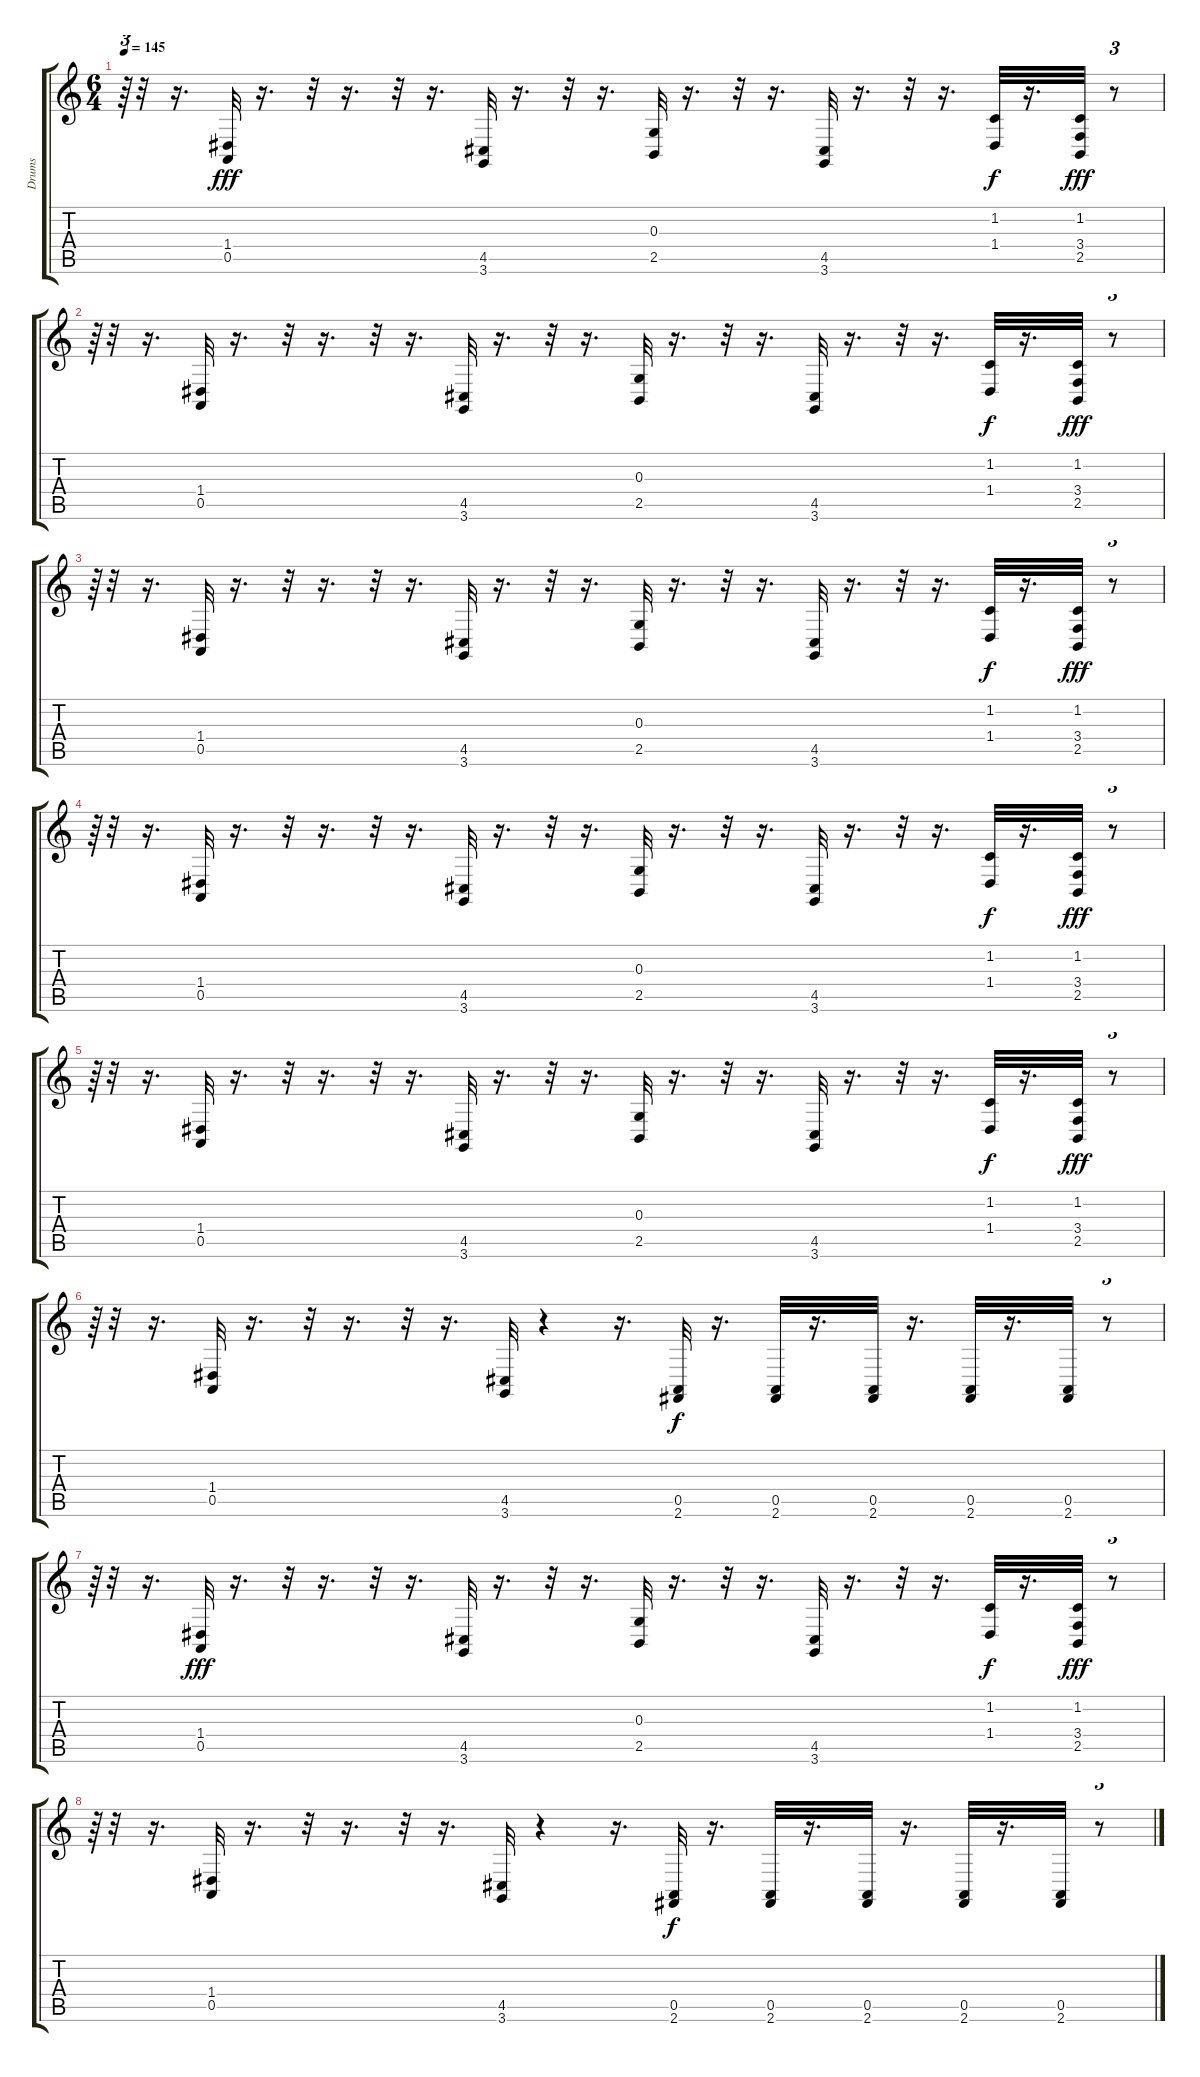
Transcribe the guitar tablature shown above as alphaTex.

\track ("Drums" "Drums") {instrument timpani}
\staff {score tabs}
\tuning (E4 B3 G3 D3 A2 E2) {hide}
\ts (6 4)
\tempo 145
\clef g2
\ks c
r.64{tu (3 2) dy fff} r.32{balance 8} r.16{d} (1.4 0.5).32{balance 12} r.16{d} r.32{balance 8} r.16{d} r.32{balance 4} r.16{d} (4.5 3.6).32{balance 8} r.16{d} r.32{balance 12} r.16{d} (0.3 2.5).32{balance 8} r.16{d} r.32{balance 4} r.16{d} (4.5 3.6).32{balance 8} r.16{d} r.32{balance 12} r.16{d} (1.2 1.4).32{dy f balance 8} r.16{d} (1.2 3.4 2.5).32{dy fff balance 4} r.8{tu (3 2)} |
r.64{tu (3 2)} r.32{balance 8} r.16{d} (1.4 0.5).32{balance 12} r.16{d} r.32{balance 8} r.16{d} r.32{balance 4} r.16{d} (4.5 3.6).32{balance 8} r.16{d} r.32{balance 12} r.16{d} (0.3 2.5).32{balance 8} r.16{d} r.32{balance 4} r.16{d} (4.5 3.6).32{balance 8} r.16{d} r.32{balance 12} r.16{d} (1.2 1.4).32{dy f balance 8} r.16{d} (1.2 3.4 2.5).32{dy fff balance 4} r.8{tu (3 2)} |
r.64{tu (3 2)} r.32{balance 8} r.16{d} (1.4 0.5).32{balance 12} r.16{d} r.32{balance 8} r.16{d} r.32{balance 4} r.16{d} (4.5 3.6).32{balance 8} r.16{d} r.32{balance 12} r.16{d} (0.3 2.5).32{balance 8} r.16{d} r.32{balance 4} r.16{d} (4.5 3.6).32{balance 8} r.16{d} r.32{balance 12} r.16{d} (1.2 1.4).32{dy f balance 8} r.16{d} (1.2 3.4 2.5).32{dy fff balance 4} r.8{tu (3 2)} |
r.64{tu (3 2)} r.32{balance 8} r.16{d} (1.4 0.5).32{balance 12} r.16{d} r.32{balance 8} r.16{d} r.32{balance 4} r.16{d} (4.5 3.6).32{balance 8} r.16{d} r.32{balance 12} r.16{d} (0.3 2.5).32{balance 8} r.16{d} r.32{balance 4} r.16{d} (4.5 3.6).32{balance 8} r.16{d} r.32{balance 12} r.16{d} (1.2 1.4).32{dy f balance 8} r.16{d} (1.2 3.4 2.5).32{dy fff balance 4} r.8{tu (3 2)} |
r.64{tu (3 2)} r.32{balance 8} r.16{d} (1.4 0.5).32{balance 12} r.16{d} r.32{balance 8} r.16{d} r.32{balance 4} r.16{d} (4.5 3.6).32{balance 8} r.16{d} r.32{balance 12} r.16{d} (0.3 2.5).32{balance 8} r.16{d} r.32{balance 4} r.16{d} (4.5 3.6).32{balance 8} r.16{d} r.32{balance 12} r.16{d} (1.2 1.4).32{dy f balance 8} r.16{d} (1.2 3.4 2.5).32{dy fff balance 4} r.8{tu (3 2)} |
r.64{tu (3 2)} r.32{balance 8} r.16{d} (1.4 0.5).32{balance 12} r.16{d} r.32{balance 8} r.16{d} r.32{balance 4} r.16{d} (4.5 3.6).32{balance 8} r.4 r.16{d} (0.5 2.6).32{dy f} r.16{d} (0.5 2.6).32 r.16{d} (0.5 2.6).32 r.16{d} (0.5 2.6).32 r.16{d} (0.5 2.6).32 r.8{tu (3 2)} |
r.64{tu (3 2)} r.32{balance 8} r.16{d} (1.4 0.5).32{dy fff balance 12} r.16{d} r.32{balance 8} r.16{d} r.32{balance 4} r.16{d} (4.5 3.6).32{balance 8} r.16{d} r.32{balance 12} r.16{d} (0.3 2.5).32{balance 8} r.16{d} r.32{balance 4} r.16{d} (4.5 3.6).32{balance 8} r.16{d} r.32{balance 12} r.16{d} (1.2 1.4).32{dy f balance 8} r.16{d} (1.2 3.4 2.5).32{dy fff balance 4} r.8{tu (3 2)} |
r.64{tu (3 2)} r.32{balance 8} r.16{d} (1.4 0.5).32{balance 12} r.16{d} r.32{balance 8} r.16{d} r.32{balance 4} r.16{d} (4.5 3.6).32{balance 8} r.4 r.16{d} (0.5 2.6).32{dy f} r.16{d} (0.5 2.6).32 r.16{d} (0.5 2.6).32 r.16{d} (0.5 2.6).32 r.16{d} (0.5 2.6).32 r.8{tu (3 2)}
